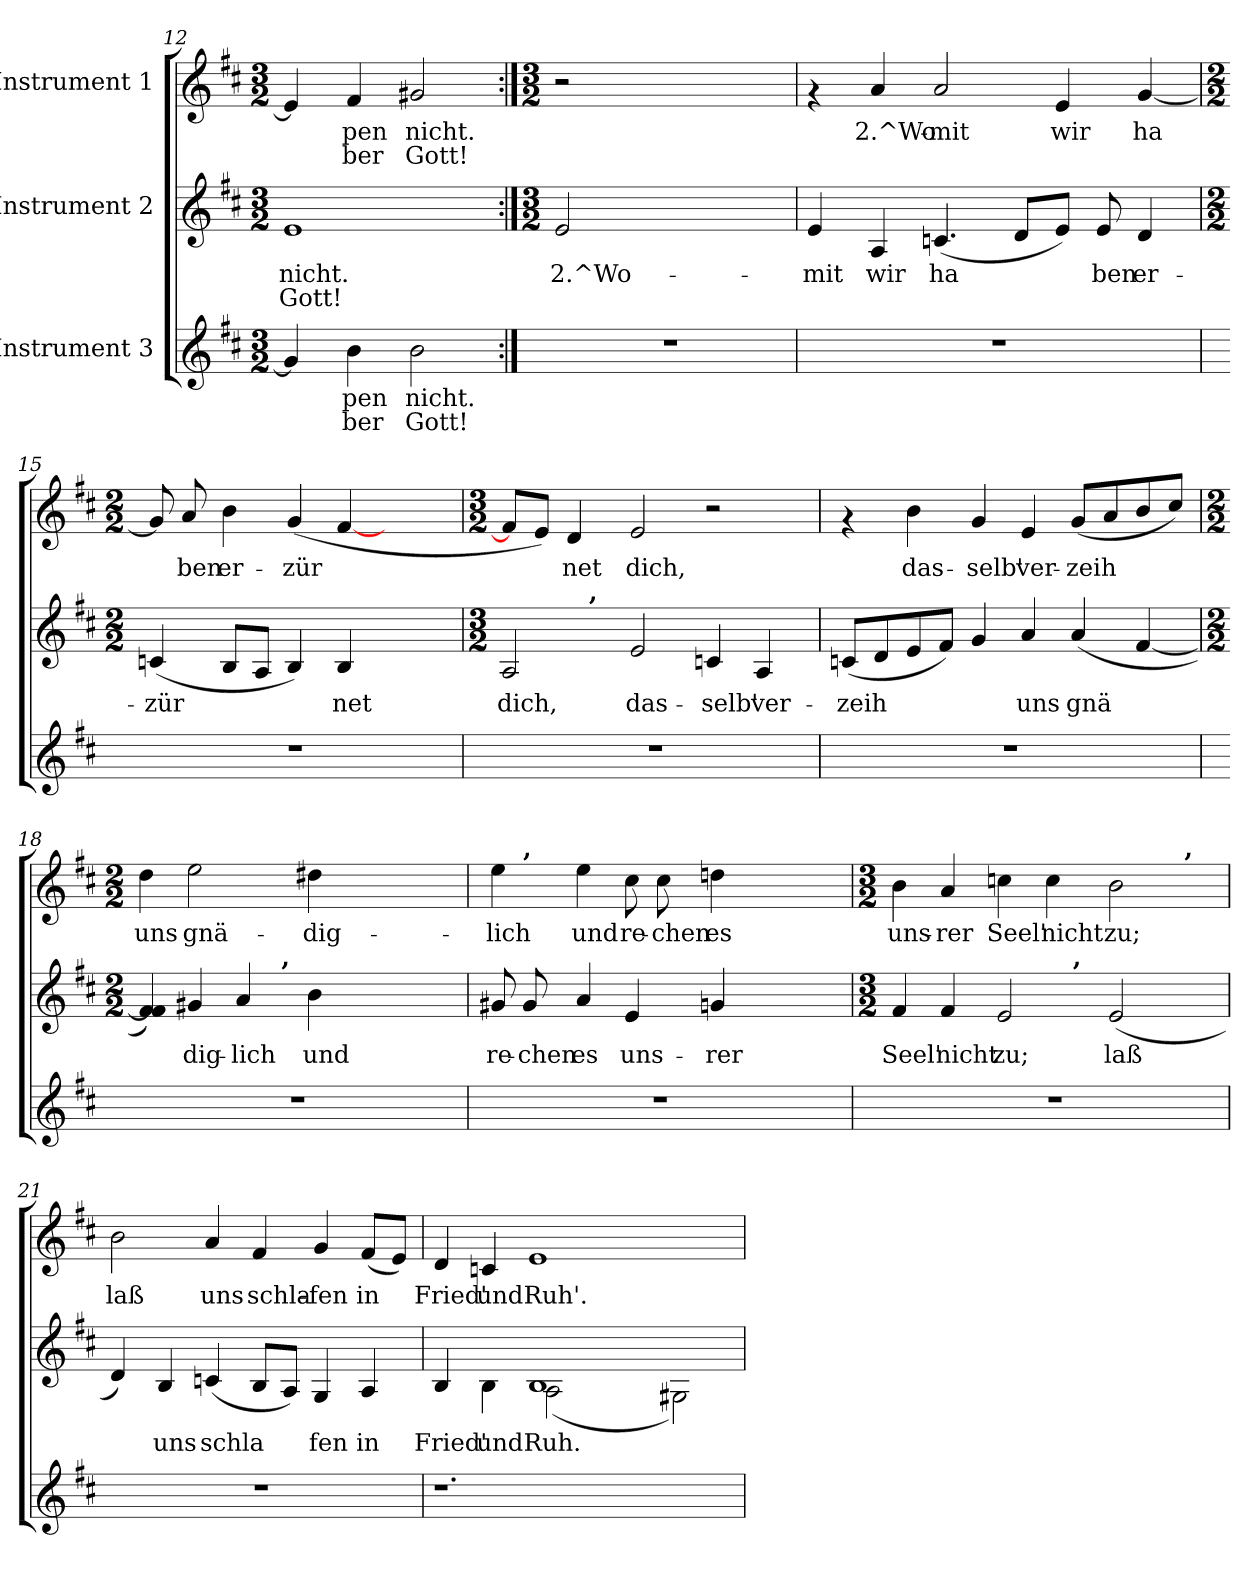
**kern	**text	**text	**kern	**text	**text	**kern	**text	**text
*part3	*part3	*part3	*part2	*part2	*part2	*part1	*part1	*part1
*staff3	*staff3	*staff3	*staff2	*staff2	*staff2	*staff1	*staff1	*staff1
*I"Instrument 3	*	*	*I"Instrument 2	*	*	*I"Instrument 1	*	*
*clefG2	*	*	*clefG2	*	*	*clefG2	*	*
*k[f#c#]	*	*	*k[f#c#]	*	*	*k[f#c#]	*	*
*D:	*	*	*D:	*	*	*D:	*	*
*M3/2	*	*	*M3/2	*	*	*M3/2	*	*
=12	=12	=12	=12	=12	=12	=12	=12	=12
!	!LO:LY:b:rj	!LO:LY:b:rj	!	!LO:LY:b:rj	!LO:LY:b:rj	!	!LO:LY:b:rj	!LO:LY:b:rj
4g#/]	--	-	1e	nicht.	Gott!	4e/]	--	-
!	!LO:LY:b:rj	!LO:LY:b:rj	!	!	!	!	!LO:LY:b:rj	!LO:LY:b:rj
4b\	pen	ber	.	.	.	4f#/	pen	ber
!	!LO:LY:b:rj	!LO:LY:b:rj	!	!	!	!	!LO:LY:b:rj	!LO:LY:b:rj
2b\	nicht.	Gott!	.	.	.	2g#X/	nicht.	Gott!
!!LO:PB:g=z
=13:|!	=13:|!	=13:|!	=13:|!	=13:|!	=13:|!	=13:|!	=13:|!	=13:|!
*	*	*	*M3/2	*	*	*M3/2	*	*
!	!	!	!	!LO:LY:b:rj	!	!	!	!
1.r	.	.	2e/	2.^Wo-	.	2r	.	.
.	.	.	1ryy	.	.	1ryy	.	.
=14	=14	=14	=14	=14	=14	=14	=14	=14
!	!	!	!	!LO:LY:b:rj	!	!	!	!
1.r	.	.	4e/	-mit	.	4rf	.	.
!	!	!	!	!LO:LY:b:rj	!	!	!LO:LY:b:rj	!
.	.	.	4A/	wir	.	4a/	2.^Wo-	.
!	!	!	!	!LO:LY:b:rj	!	!	!LO:LY:b:rj	!
.	.	.	(<4.cn/	ha-	.	2a/	-mit	.
!	!	!	!	!LO:LY:b:rj	!	!	!	!
.	.	.	8d/L	--	.	.	.	.
!	!	!	!	!LO:LY:b:rj	!	!	!LO:LY:b:rj	!
.	.	.	8e/J)	--	.	4e/	wir	.
!	!	!	!	!LO:LY:b:rj	!	!	!	!
.	.	.	8e/	-ben	.	.	.	.
!	!	!	!	!LO:LY:b:rj	!	!	!LO:LY:b:rj	!
.	.	.	4d/	er-	.	[<4g/	ha-	.
=15	=15	=15	=15	=15	=15	=15	=15	=15
*	*	*	*M2/2	*	*	*M2/2	*	*
!	!	!	!	!LO:LY:b:rj	!	!	!LO:LY:b:rj	!
1.r	.	.	(<4cn/	-zür-	.	8g/]	--	.
!	!	!	!	!	!	!	!LO:LY:b:rj	!
.	.	.	.	.	.	8a/	-ben	.
!	!	!	!	!LO:LY:b:rj	!	!	!LO:LY:b:rj	!
.	.	.	8B/L	--	.	4b\	er-	.
!	!	!	!	!LO:LY:b:rj	!	!	!	!
.	.	.	8A/J	--	.	.	.	.
!	!	!	!	!LO:LY:b:rj	!	!	!LO:LY:b:rj	!
.	.	.	4B/)	--	.	(<4g/	-zür-	.
!	!	!	!	!LO:LY:b:rj	!	!	!LO:LY:b:rj	!
.	.	.	4B/	-net	.	[<4f#/	--	.
.	.	.	2ryy	.	.	2ryy	.	.
=16	=16	=16	=16	=16	=16	=16	=16	=16
*	*	*	*M3/2	*	*	*M3/2	*	*
!	!	!	!	!LO:LY:b:rj	!	!	!LO:LY:b:rj	!
*	*	*	*^	*	*	*	*	*
1.r	.	.	2A/	4ryy	dich,	.	8f#/L]	--	.
!	!	!	!	!	!	!	!	!LO:LY:b:rj	!
.	.	.	.	.	.	.	8e/J)	--	.
!	!	!	!	!	!	!	!	!LO:LY:b:rj	!
.	.	.	.	16ryy	.	.	4d/	-net	.
!	!	!	!	!LO:TX:a:B:t=,	!	!	!	!	!
.	.	.	.	1ryy	.	.	.	.	.
!	!	!	!	!	!LO:LY:b:rj	!	!	!LO:LY:b:rj	!
.	.	.	2e/	.	das-	.	2e/	dich,	.
!	!	!	!	!	!LO:LY:b:rj	!	!	!	!
.	.	.	4cn/	.	-selb'	.	2r	.	.
!	!	!	!	!	!LO:LY:b:rj	!	!	!	!
.	.	.	4A/	.	ver-	.	.	.	.
.	.	.	.	8.ryy	.	.	.	.	.
!!LO:LB:g=z
=17	=17	=17	=17	=17	=17	=17	=17	=17	=17
!	!	!	!	!	!LO:LY:b:rj	!	!	!	!
*	*	*	*v	*v	*	*	*	*	*
1.r	.	.	(<8cn/L	-zeih	.	4rf	.	.
!	!	!	!	!LO:LY:b:rj	!	!	!	!
.	.	.	8d/	.	.	.	.	.
!	!	!	!	!LO:LY:b:rj	!	!	!LO:LY:b:rj	!
.	.	.	8e/	.	.	4b\	das-	.
!	!	!	!	!LO:LY:b:rj	!	!	!	!
.	.	.	8f#/J)	.	.	.	.	.
!	!	!	!	!LO:LY:b:rj	!	!	!LO:LY:b:rj	!
.	.	.	4g/	.	.	4g/	-selb'	.
!	!	!	!	!LO:LY:b:rj	!	!	!LO:LY:b:rj	!
.	.	.	4a/	uns	.	4e/	ver-	.
!	!	!	!	!LO:LY:b:rj	!	!	!LO:LY:b:rj	!
.	.	.	(<4a/	gnä-	.	(<8g/L	-zeih	.
!	!	!	!	!	!	!	!LO:LY:b:rj	!
.	.	.	.	.	.	8a/	.	.
!	!	!	!	!LO:LY:b:rj	!	!	!LO:LY:b:rj	!
.	.	.	[<4f#/	--	.	8b/	.	.
!	!	!	!	!	!	!	!LO:LY:b:rj	!
.	.	.	.	.	.	8cc#/J)	.	.
=18	=18	=18	=18	=18	=18	=18	=18	=18
*	*	*	*M2/2	*	*	*M2/2	*	*
!	!	!	!	!LO:LY:b:rj	!	!	!LO:LY:b:rj	!
*	*	*	*^	*	*	*	*	*
1.r	.	.	4f#/ 4f#/])	2ryy	--	.	4dd\	uns	.
!	!	!	!	!	!LO:LY:b:rj	!	!	!LO:LY:b:rj	!
.	.	.	4g#X/	.	-dig-	.	2ee\	gnä-	.
!	!	!	!	!	!LO:LY:b:rj	!	!	!	!
.	.	.	4a/	8ryy	-lich	.	.	.	.
.	.	.	.	32ryy	.	.	.	.	.
!	!	!	!	!LO:TX:a:B:t=,	!	!	!	!	!
.	.	.	.	2ryy	.	.	.	.	.
!	!	!	!	!	!LO:LY:b:rj	!	!	!LO:LY:b:rj	!
.	.	.	4b\	.	und	.	4dd#X\	-dig-	.
.	.	.	2ryy	.	.	.	2ryy	.	.
.	.	.	.	4ryy	.	.	.	.	.
.	.	.	.	16.ryy	.	.	.	.	.
=19	=19	=19	=19	=19	=19	=19	=19	=19	=19
!	!	!	!	!	!LO:LY:b:rj	!	!	!LO:LY:b:rj	!
*	*	*	*v	*v	*	*	*^	*	*
1.r	.	.	8g#X/	re-	.	4ee\	8ryy	-lich	.
!	!	!	!	!	!	!	!LO:TX:a:B:t=,	!	!
!	!	!	!	!LO:LY:b:rj	!	!	!	!	!
.	.	.	8g#/	-chen	.	.	1ryy	.	.
!	!	!	!	!LO:LY:b:rj	!	!	!	!LO:LY:b:rj	!
.	.	.	4a/	es	.	4ee\	.	und	.
!	!	!	!	!LO:LY:b:rj	!	!	!	!LO:LY:b:rj	!
.	.	.	4e/	uns-	.	8cc#\	.	re-	.
!	!	!	!	!	!	!	!	!LO:LY:b:rj	!
.	.	.	.	.	.	8cc#\	.	-chen	.
!	!	!	!	!LO:LY:b:rj	!	!	!	!LO:LY:b:rj	!
.	.	.	4gn/	-rer	.	4ddn\	.	es	.
.	.	.	2ryy	.	.	2ryy	.	.	.
.	.	.	.	.	.	.	4.ryy	.	.
!!LO:LB:g=z	!!
=20	=20	=20	=20	=20	=20	=20	=20	=20	=20
*	*	*	*M3/2	*	*	*M3/2	*	*	*
!	!	!	!	!LO:LY:b:rj	!	!	!	!LO:LY:b:rj	!
*	*	*	*^	*	*	*	*	*	*
1.r	.	.	4f#/	2ryy	Seel'	.	4b\	1ryy	uns-	.
!	!	!	!	!	!LO:LY:b:rj	!	!	!	!LO:LY:b:rj	!
.	.	.	4f#/	.	nicht	.	4a/	.	-rer	.
!	!	!	!	!	!LO:LY:b:rj	!	!	!	!LO:LY:b:rj	!
.	.	.	2e/	4ryy	zu;	.	4ccn\	.	Seel'	.
!	!	!	!	!	!	!	!	!	!LO:LY:b:rj	!
.	.	.	.	16.ryy	.	.	4cc\	.	nicht	.
!	!	!	!	!LO:TX:a:B:t=,	!	!	!	!	!	!
.	.	.	.	2ryy	.	.	.	.	.	.
!	!	!	!	!	!LO:LY:b:rj	!	!	!	!LO:LY:b:rj	!
.	.	.	(<2e/	.	laß	.	2b\	4ryy	zu;	.
.	.	.	.	.	.	.	.	16.ryy	.	.
!	!	!	!	!	!	!	!	!LO:TX:a:B:t=,	!	!
.	.	.	.	8ryy	.	.	.	8ryy	.	.
.	.	.	.	32ryy	.	.	.	32ryy	.	.
=21	=21	=21	=21	=21	=21	=21	=21	=21	=21	=21
!	!	!	!	!	!LO:LY:b:rj	!	!	!	!LO:LY:b:rj	!
*	*	*	*v	*v	*	*	*	*	*	*
*	*	*	*	*	*	*v	*v	*	*
1.r	.	.	4d/)	.	.	2b\	laß	.
!	!	!	!	!LO:LY:b:rj	!	!	!	!
.	.	.	4B/	uns	.	.	.	.
!	!	!	!	!LO:LY:b:rj	!	!	!LO:LY:b:rj	!
.	.	.	(<4cn/	schla-	.	4a/	uns	.
!	!	!	!	!LO:LY:b:rj	!	!	!LO:LY:b:rj	!
.	.	.	8B/L	--	.	4f#/	schla-	.
!	!	!	!	!LO:LY:b:rj	!	!	!	!
.	.	.	8A/J)	--	.	.	.	.
!	!	!	!	!LO:LY:b:rj	!	!	!LO:LY:b:rj	!
.	.	.	4G/	-fen	.	4g/	-fen	.
!	!	!	!	!LO:LY:b:rj	!	!	!LO:LY:b:rj	!
.	.	.	4A/	in	.	(<8f#/L	in	.
!	!	!	!	!	!	!	!LO:LY:b:rj	!
.	.	.	.	.	.	8e/J)	.	.
=22	=22	=22	=22	=22	=22	=22	=22	=22
!	!	!	!	!LO:LY:b:rj	!	!	!LO:LY:b:rj	!
*	*	*	*^	*	*	*	*	*
1.r	.	.	4B/	2ryy	Fried'	.	4d/	Fried'	.
!	!	!	!	!	!LO:LY:b:rj	!	!	!LO:LY:b:rj	!
.	.	.	4B\	.	und	.	4cn/	und	.
!	!	!	!	!	!LO:LY:b:rj	!	!	!LO:LY:b:rj	!
.	.	.	1B	(<2A\	Ruh.	.	1e	Ruh'.	.
.	.	.	.	1ryy	.	.	.	.	.
!	!	!	!	!	!LO:LY:b:rj	!	!	!	!
2ryy	.	.	2G#X\)	.	.	.	2ryy	.	.
*	*	*	*v	*v	*	*	*	*	*
=	=	=	=	=	=	=	=	=
*-	*-	*-	*-	*-	*-	*-	*-	*-
